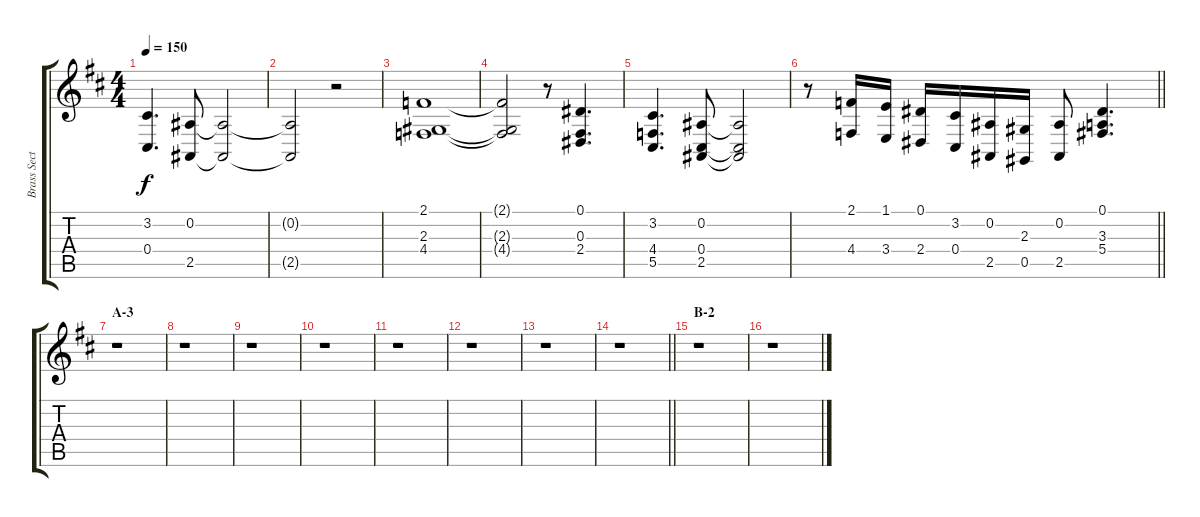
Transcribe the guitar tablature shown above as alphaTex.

\track ("Brass Section" "Brass Sect") {instrument brasssection}
\staff {score tabs}
\tuning (Eb4 Bb3 Gb3 Db3 Ab2 Eb2) {hide}
\ts (4 4)
\tempo 150
\clef g2
\ks d
(3.2 0.4).4{d dy f} (0.2 2.5).8 (0.2{t} 2.5{t}).2 |
(0.2{t} 2.5{t}).2 r.2 |
(2.1 2.3 4.4).1 |
(2.1{t} 2.3{t} 4.4{t}).2 r.8 (0.1 0.3 2.4).4{d} |
(3.2 4.4 5.5).4{d} (0.2 0.4 2.5).8 (0.2{t} 0.4{t} 2.5{t}).2 |
\barLineRight lightlight
r.8 (2.1 4.4).16 (1.1 3.4).16 (0.1 2.4).16 (3.2 0.4).16 (0.2 2.5).16 (2.3 0.5).16 (0.2 2.5).8 (0.1 3.3 5.4).4{d} |
\section ("" "A-3")
r.1 |
r.1 |
r.1 |
r.1 |
r.1 |
r.1 |
r.1 |
\barLineRight lightlight
r.1 |
\section ("" "B-2")
r.1 |
r.1
